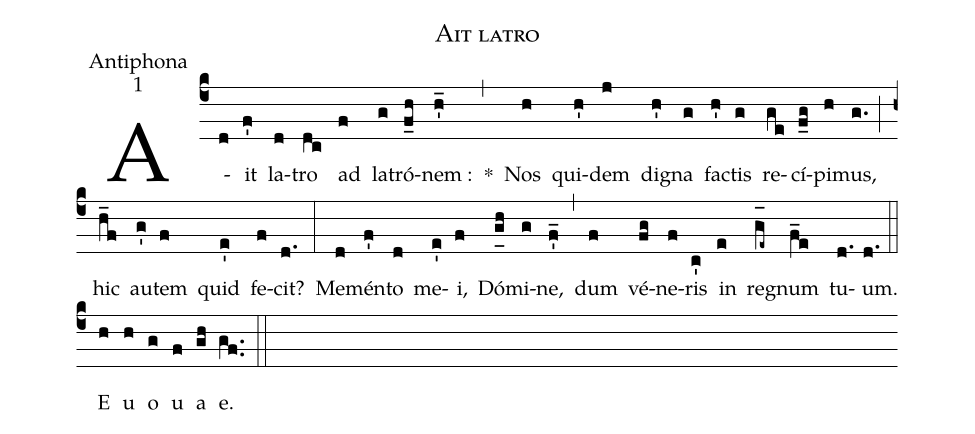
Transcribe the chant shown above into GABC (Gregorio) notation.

name:Ait latro;
office-part:Antiphona;
mode:1;
%%
(c4) A(d)it(f') la(d)tro(dc) ad(f) la(g)tró(f_h)nem :(h'_) *(,) Nos(h) qui(h')dem(j) di(h')gna(g) fa(h')ctis(g) re(ge)cí(f_g)pi(h)mus,(g.) (;) hic(h_f) au(g')tem(f) quid(e') fe(f)cit?(d.) (:) Me(d)mén(f')to(d) me(e')i,(f) Dó(g_[uh:l]h)mi(g)ne,(f'_) (,) dum(f) vé(fg)ne(f)ris(c') in(e) re(g_[oh:h]e~)gnum(f_e) tu(d.)um.(d.) (::) <eu>E(h) u(h) o(g) u(f) a(gh) e.</eu>(gf..) (::)
